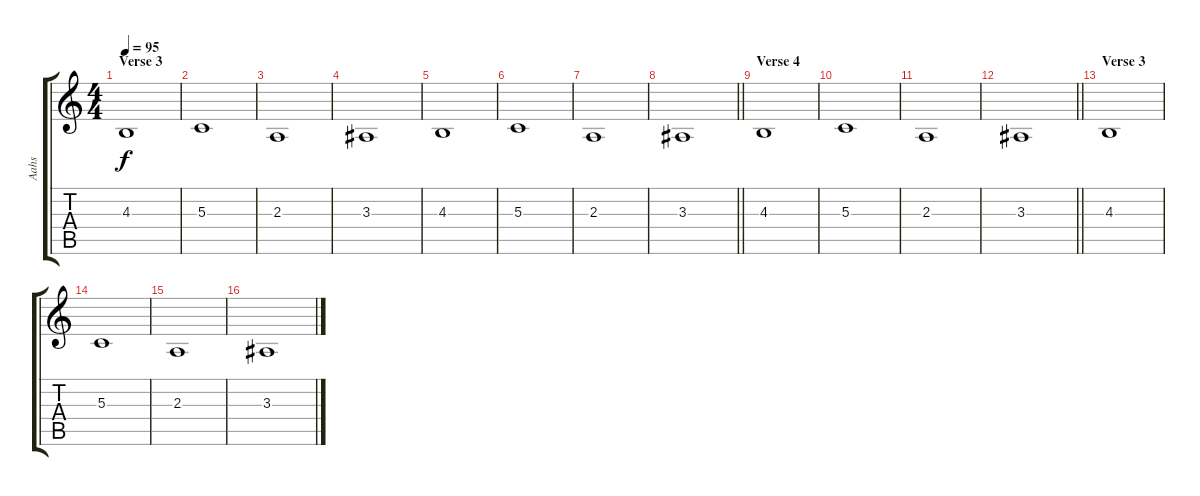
\track ("Aahs" "Aahs") {instrument choiraahs}
\staff {score tabs}
\tuning (E4 B3 G3 D3 A2 E2) {hide}
\ts (4 4)
\section ("" "Verse 3")
\tempo 95
\clef g2
\ks c
4.3.1{dy f} |
5.3.1 |
2.3.1 |
3.3.1 |
4.3.1 |
5.3.1 |
2.3.1 |
\barLineRight lightlight
3.3.1 |
\section ("" "Verse 4")
4.3.1 |
5.3.1 |
2.3.1 |
\barLineRight lightlight
3.3.1 |
\section ("" "Verse 3")
4.3.1 |
5.3.1 |
2.3.1 |
3.3.1
